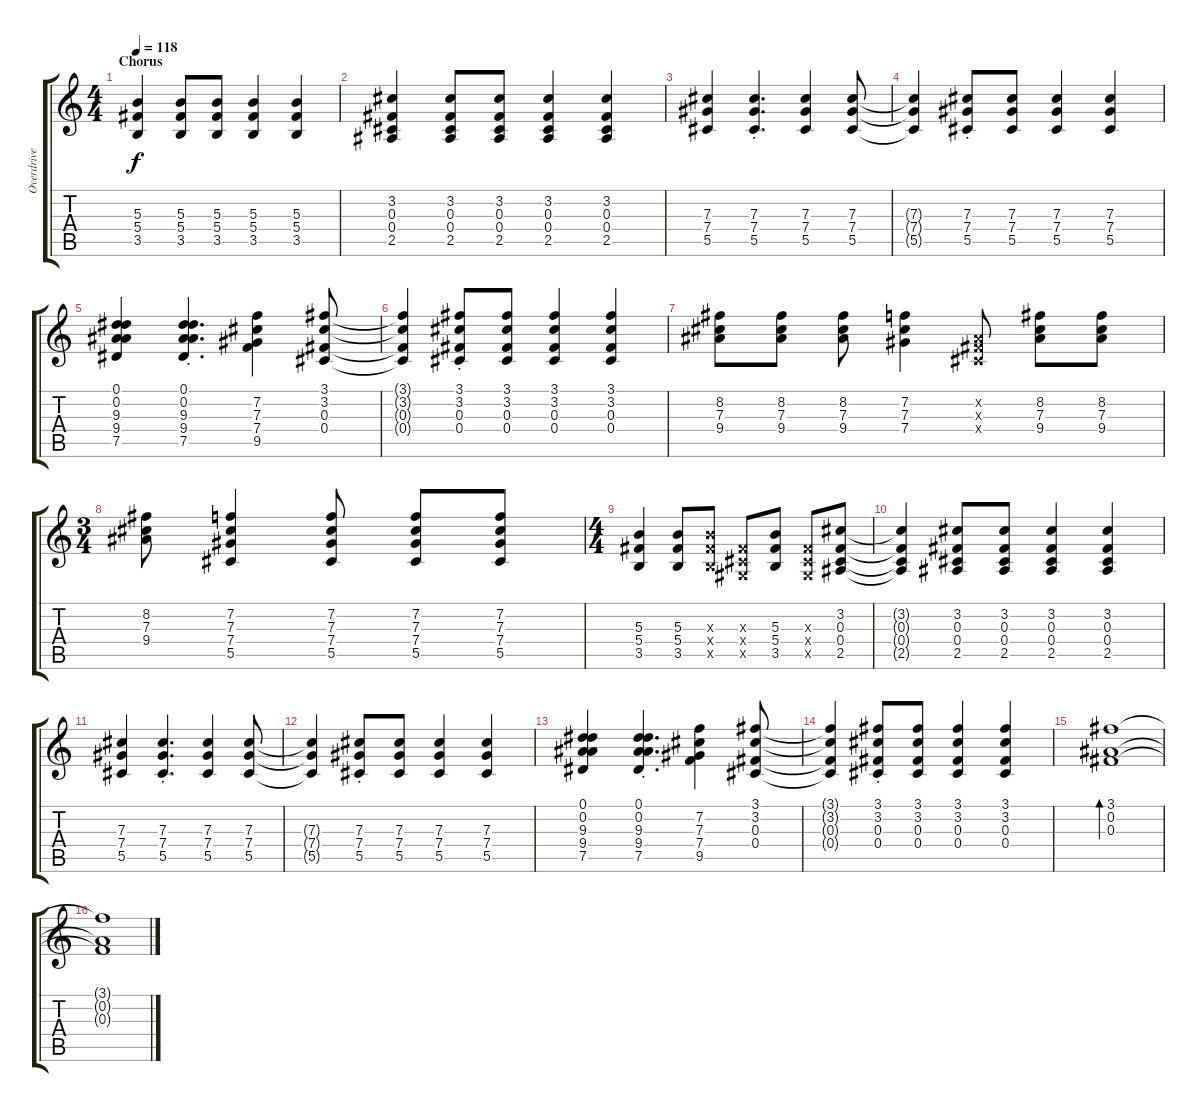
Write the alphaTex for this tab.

\track ("Overdrive Rhythm" "Overdrive ") {instrument overdrivenguitar}
\staff {score tabs}
\tuning (Eb4 Bb3 Gb3 Db3 Ab2 Eb2) {hide}
\ts (4 4)
\section ("" "Chorus")
\tempo 118
\clef g2
\ks c
(5.3 5.4 3.5).4{dy f} (5.3 5.4 3.5).8 (5.3 5.4 3.5).8 (5.3 5.4 3.5).4 (5.3 5.4 3.5).4 |
(3.2 0.3 0.4 2.5).4 (3.2 0.3 0.4 2.5).8 (3.2 0.3 0.4 2.5).8 (3.2 0.3 0.4 2.5).4 (3.2 0.3 0.4 2.5).4 |
(7.3 7.4 5.5).4 (7.3{st} 7.4{st} 5.5{st}).4{d} (7.3 7.4 5.5).4 (7.3 7.4 5.5).8 |
(7.3{t} 7.4{t} 5.5{t}).4 (7.3{st} 7.4{st} 5.5{st}).8 (7.3 7.4 5.5).8 (7.3 7.4 5.5).4 (7.3 7.4 5.5).4 |
(0.1 0.2 9.3 9.4 7.5).4 (0.1{st} 0.2{st} 9.3{st} 9.4{st} 7.5{st}).4{d} (7.2 7.3 7.4 9.5).4 (3.1 3.2 0.3 0.4).8 |
(3.1{t} 3.2{t} 0.3{t} 0.4{t}).4 (3.1{st} 3.2{st} 0.3{st} 0.4{st}).8 (3.1 3.2 0.3 0.4).8 (3.1 3.2 0.3 0.4).4 (3.1 3.2 0.3 0.4).4 |
(8.2 7.3 9.4).8 (8.2 7.3 9.4).8 (8.2 7.3 9.4).8 (7.2 7.3 7.4).4 (0.2{x} 0.3{x} 0.4{x}).8 (8.2 7.3 9.4).8 (8.2 7.3 9.4).8 |
\ts (3 4)
(8.2 7.3 9.4).8 (7.2 7.3 7.4 5.5).4 (7.2 7.3 7.4 5.5).8 (7.2 7.3 7.4 5.5).8 (7.2 7.3 7.4 5.5).8 |
\ts (4 4)
(5.3 5.4 3.5).4 (5.3 5.4 3.5).8 (5.3{x} 5.4{x} 3.5{x}).8 (0.3{x} 0.4{x} 0.5{x}).8 (5.3 5.4 3.5).8 (0.3{x} 0.4{x} 0.5{x}).8 (3.2 0.3 0.4 2.5).8 |
(3.2{t} 0.3{t} 0.4{t} 2.5{t}).4 (3.2 0.3 0.4 2.5).8 (3.2 0.3 0.4 2.5).8 (3.2 0.3 0.4 2.5).4 (3.2 0.3 0.4 2.5).4 |
(7.3 7.4 5.5).4 (7.3{st} 7.4{st} 5.5{st}).4{d} (7.3 7.4 5.5).4 (7.3 7.4 5.5).8 |
(7.3{t} 7.4{t} 5.5{t}).4 (7.3{st} 7.4{st} 5.5{st}).8 (7.3 7.4 5.5).8 (7.3 7.4 5.5).4 (7.3 7.4 5.5).4 |
(0.1 0.2 9.3 9.4 7.5).4 (0.1{st} 0.2{st} 9.3{st} 9.4{st} 7.5{st}).4{d} (7.2 7.3 7.4 9.5).4 (3.1 3.2 0.3 0.4).8 |
(3.1{t} 3.2{t} 0.3{t} 0.4{t}).4 (3.1{st} 3.2{st} 0.3{st} 0.4{st}).8 (3.1 3.2 0.3 0.4).8 (3.1 3.2 0.3 0.4).4 (3.1 3.2 0.3 0.4).4 |
(3.1 0.2 0.3).1{bd 240} |
(3.1{t} 0.2{t} 0.3{t}).1
